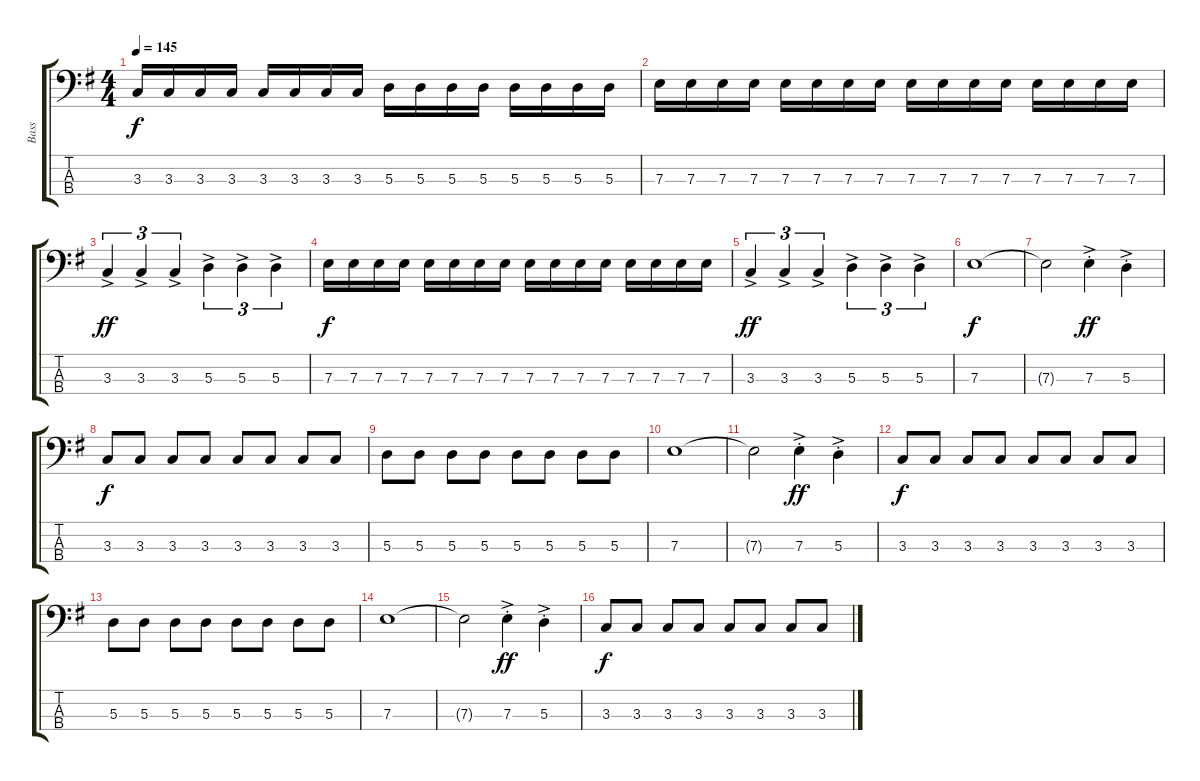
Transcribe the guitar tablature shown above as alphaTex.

\track ("Bass" "Bass") {instrument electricbassfinger}
\staff {score tabs}
\tuning (G2 D2 A1 E1) {hide}
\ts (4 4)
\tempo 145
\clef f4
\ks eminor
3.3.16{dy f} 3.3.16 3.3.16 3.3.16 3.3.16 3.3.16 3.3.16 3.3.16 5.3.16 5.3.16 5.3.16 5.3.16 5.3.16 5.3.16 5.3.16 5.3.16 |
7.3.16 7.3.16 7.3.16 7.3.16 7.3.16 7.3.16 7.3.16 7.3.16 7.3.16 7.3.16 7.3.16 7.3.16 7.3.16 7.3.16 7.3.16 7.3.16 |
3.3{ac}.4{tu (3 2) dy ff} 3.3{ac}.4{tu (3 2)} 3.3{ac}.4{tu (3 2)} 5.3{ac}.4{tu (3 2)} 5.3{ac}.4{tu (3 2)} 5.3{ac}.4{tu (3 2)} |
7.3.16{dy f} 7.3.16 7.3.16 7.3.16 7.3.16 7.3.16 7.3.16 7.3.16 7.3.16 7.3.16 7.3.16 7.3.16 7.3.16 7.3.16 7.3.16 7.3.16 |
3.3{ac}.4{tu (3 2) dy ff} 3.3{ac}.4{tu (3 2)} 3.3{ac}.4{tu (3 2)} 5.3{ac}.4{tu (3 2)} 5.3{ac}.4{tu (3 2)} 5.3{ac}.4{tu (3 2)} |
7.3.1{dy f} |
7.3{t}.2 7.3{ac st}.4{dy ff} 5.3{ac st}.4 |
3.3.8{dy f} 3.3.8 3.3.8 3.3.8 3.3.8 3.3.8 3.3.8 3.3.8 |
5.3.8 5.3.8 5.3.8 5.3.8 5.3.8 5.3.8 5.3.8 5.3.8 |
7.3.1 |
7.3{t}.2 7.3{ac st}.4{dy ff} 5.3{ac st}.4 |
3.3.8{dy f} 3.3.8 3.3.8 3.3.8 3.3.8 3.3.8 3.3.8 3.3.8 |
5.3.8 5.3.8 5.3.8 5.3.8 5.3.8 5.3.8 5.3.8 5.3.8 |
7.3.1 |
7.3{t}.2 7.3{ac st}.4{dy ff} 5.3{ac st}.4 |
3.3.8{dy f} 3.3.8 3.3.8 3.3.8 3.3.8 3.3.8 3.3.8 3.3.8
